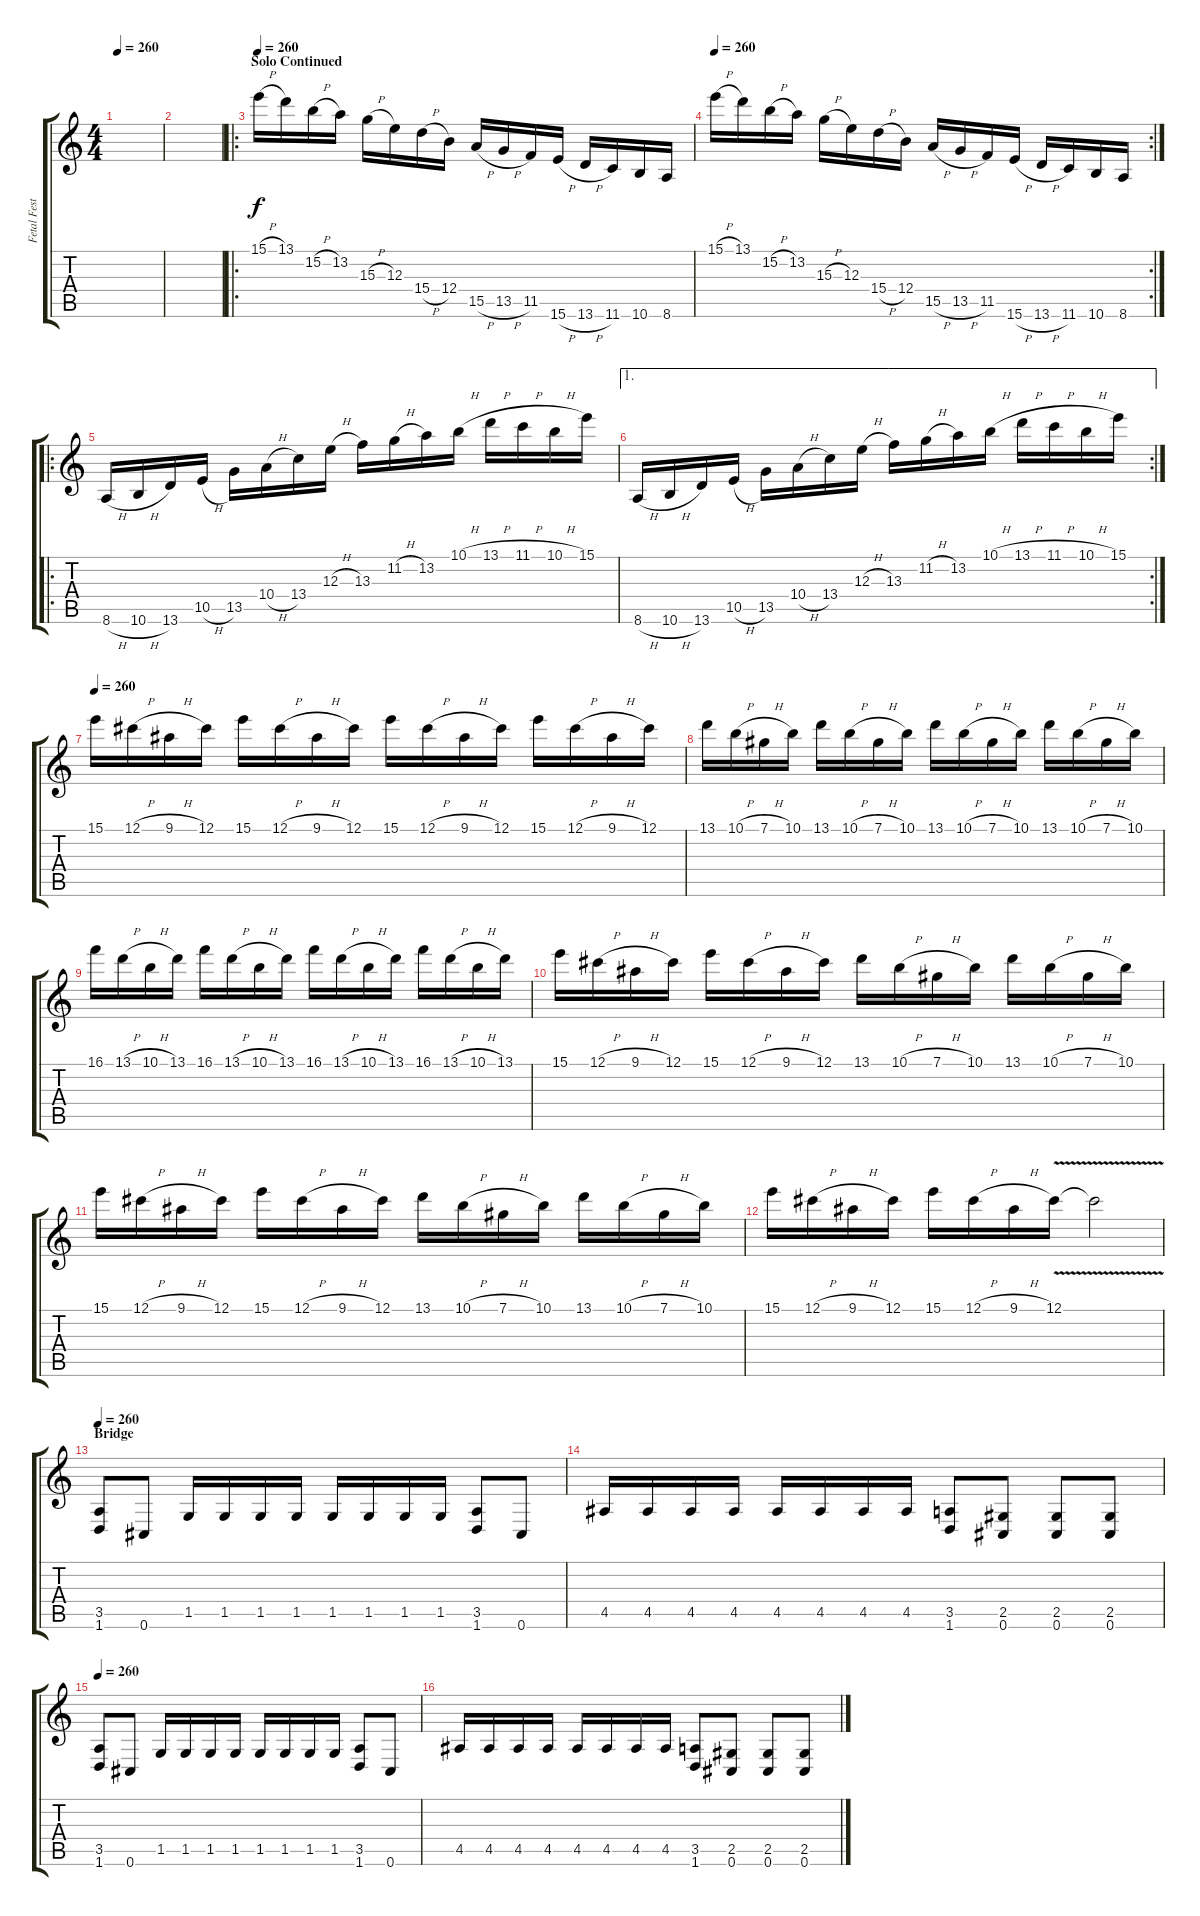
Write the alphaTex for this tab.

\track ("Fetal Festering Womb Exhumator" "Fetal Fest") {instrument overdrivenguitar}
\staff {score tabs}
\tuning (Db4 Ab3 E3 B2 Gb2 Db2) {hide}
\ts (4 4)
\tempo 260
\clef g2
\ks c
|
|
\ro
\section ("" "Solo Continued")
\tempo 260
15.1{h}.16 13.1.16 15.2{h}.16 13.2.16 15.3{h}.16 12.3.16 15.4{h}.16 12.4.16 15.5{h}.16 13.5{h}.16 11.5.16 15.6{h}.16 13.6{h}.16 11.6.16 10.6.16 8.6.16 |
\rc 2
\tempo 260
15.1{h}.16 13.1.16 15.2{h}.16 13.2.16 15.3{h}.16 12.3.16 15.4{h}.16 12.4.16 15.5{h}.16 13.5{h}.16 11.5.16 15.6{h}.16 13.6{h}.16 11.6.16 10.6.16 8.6.16 |
\ro
8.6{h}.16 10.6{h}.16 13.6.16 10.5{h}.16 13.5.16 10.4{h}.16 13.4.16 12.3{h}.16 13.3.16 11.2{h}.16 13.2.16 10.1{h}.16 13.1{h}.16 11.1{h}.16 10.1{h}.16 15.1.16 |
\ae 1
\rc 2
8.6{h}.16 10.6{h}.16 13.6.16 10.5{h}.16 13.5.16 10.4{h}.16 13.4.16 12.3{h}.16 13.3.16 11.2{h}.16 13.2.16 10.1{h}.16 13.1{h}.16 11.1{h}.16 10.1{h}.16 15.1.16 |
\tempo 260
15.1.16 12.1{h}.16 9.1{h}.16 12.1.16 15.1.16 12.1{h}.16 9.1{h}.16 12.1.16 15.1.16 12.1{h}.16 9.1{h}.16 12.1.16 15.1.16 12.1{h}.16 9.1{h}.16 12.1.16 |
13.1.16 10.1{h}.16 7.1{h}.16 10.1.16 13.1.16 10.1{h}.16 7.1{h}.16 10.1.16 13.1.16 10.1{h}.16 7.1{h}.16 10.1.16 13.1.16 10.1{h}.16 7.1{h}.16 10.1.16 |
16.1.16 13.1{h}.16 10.1{h}.16 13.1.16 16.1.16 13.1{h}.16 10.1{h}.16 13.1.16 16.1.16 13.1{h}.16 10.1{h}.16 13.1.16 16.1.16 13.1{h}.16 10.1{h}.16 13.1.16 |
15.1.16 12.1{h}.16 9.1{h}.16 12.1.16 15.1.16 12.1{h}.16 9.1{h}.16 12.1.16 13.1.16 10.1{h}.16 7.1{h}.16 10.1.16 13.1.16 10.1{h}.16 7.1{h}.16 10.1.16 |
15.1.16 12.1{h}.16 9.1{h}.16 12.1.16 15.1.16 12.1{h}.16 9.1{h}.16 12.1.16 13.1.16 10.1{h}.16 7.1{h}.16 10.1.16 13.1.16 10.1{h}.16 7.1{h}.16 10.1.16 |
15.1.16 12.1{h}.16 9.1{h}.16 12.1.16 15.1.16 12.1{h}.16 9.1{h}.16 12.1{v}.16 12.1{t}.2 |
\section ("" "Bridge")
\tempo 260
(3.5 1.6).8 0.6.8 1.5.16 1.5.16 1.5.16 1.5.16 1.5.16 1.5.16 1.5.16 1.5.16 (3.5 1.6).8 0.6.8 |
4.5.16 4.5.16 4.5.16 4.5.16 4.5.16 4.5.16 4.5.16 4.5.16 (3.5 1.6).8 (2.5 0.6).8 (2.5 0.6).8 (2.5 0.6).8 |
\tempo 260
(3.5 1.6).8 0.6.8 1.5.16 1.5.16 1.5.16 1.5.16 1.5.16 1.5.16 1.5.16 1.5.16 (3.5 1.6).8 0.6.8 |
4.5.16 4.5.16 4.5.16 4.5.16 4.5.16 4.5.16 4.5.16 4.5.16 (3.5 1.6).8 (2.5 0.6).8 (2.5 0.6).8 (2.5 0.6).8
